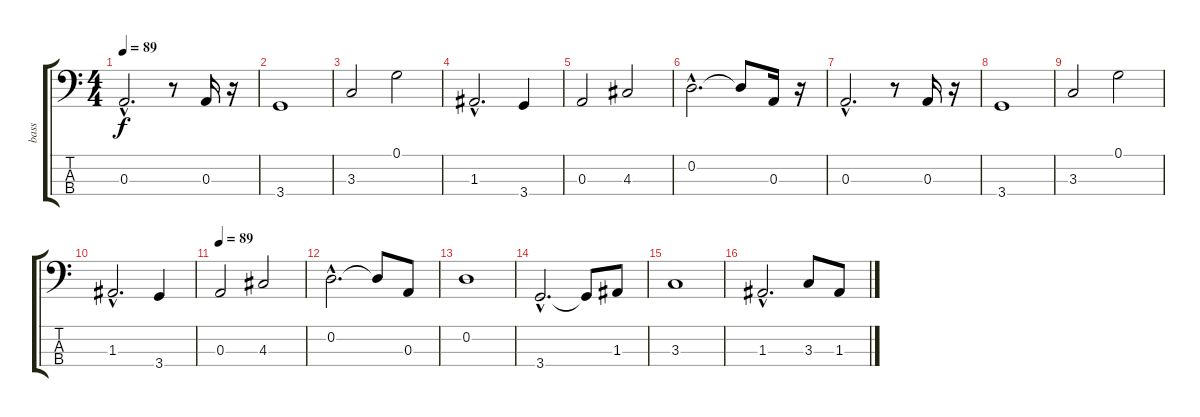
\track ("bass" "bass") {instrument electricbassfinger}
\staff {score tabs}
\tuning (G2 D2 A1 E1) {hide}
\ts (4 4)
\tempo 89
\clef f4
\ks c
0.3{hac}.2{d dy f} r.8 0.3.16 r.16 |
3.4.1 |
3.3.2 0.1.2 |
1.3{hac}.2{d} 3.4.4 |
0.3.2 4.3.2 |
0.2{hac}.2{d} 0.2{t}.8 0.3.16 r.16 |
0.3{hac}.2{d} r.8 0.3.16 r.16 |
3.4.1 |
3.3.2 0.1.2 |
1.3{hac}.2{d} 3.4.4 |
\tempo 89
0.3.2 4.3.2 |
0.2{hac}.2{d} 0.2{t}.8 0.3.8 |
0.2.1 |
3.4{hac}.2{d} 3.4{t}.8 1.3.8 |
3.3.1 |
1.3{hac}.2{d} 3.3.8 1.3.8
